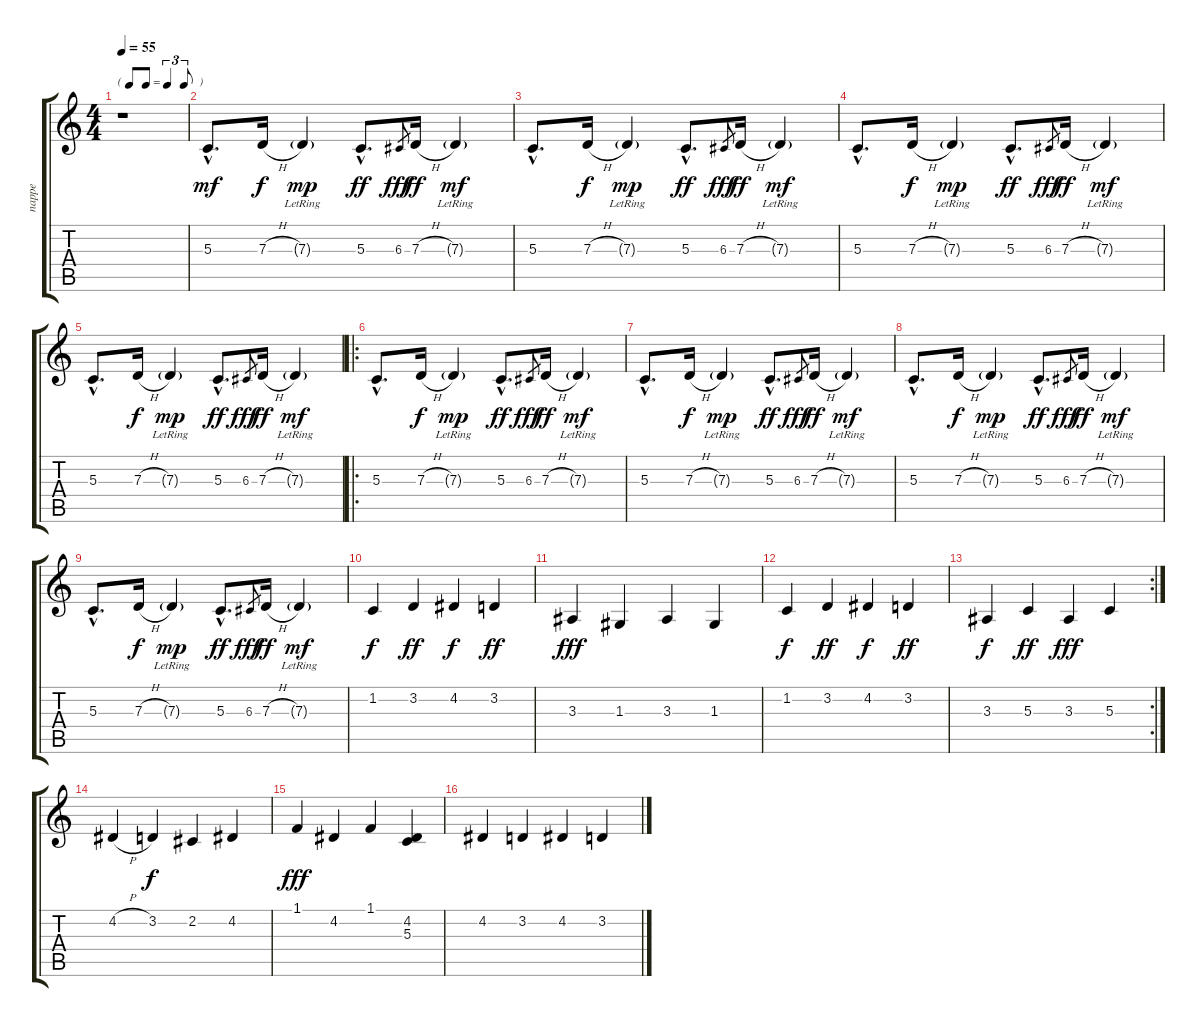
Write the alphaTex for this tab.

\track ("nappe" "nappe") {instrument lead3calliope}
\staff {score tabs}
\tuning (E4 B3 G3 D3 A2 E2) {hide}
\ts (4 4)
\tf triplet8th
\tempo 55
\clef g2
\ks c
r.1{dy mf instrument lead3calliope} |
5.3{hac}.8{d} 7.3{h}.16{dy f} 7.3{g lr}.4{dy mp} 5.3{hac}.8{d dy ff} 6.3.8{gr dy fff} 7.3{h}.16{dy ff} 7.3{g lr}.4{dy mf} |
5.3{hac}.8{d} 7.3{h}.16{dy f} 7.3{g lr}.4{dy mp} 5.3{hac}.8{d dy ff} 6.3.8{gr dy fff} 7.3{h}.16{dy ff} 7.3{g lr}.4{dy mf} |
5.3{hac}.8{d} 7.3{h}.16{dy f} 7.3{g lr}.4{dy mp} 5.3{hac}.8{d dy ff} 6.3.8{gr dy fff} 7.3{h}.16{dy ff} 7.3{g lr}.4{dy mf} |
5.3{hac}.8{d} 7.3{h}.16{dy f} 7.3{g lr}.4{dy mp} 5.3{hac}.8{d dy ff} 6.3.8{gr dy fff} 7.3{h}.16{dy ff} 7.3{g lr}.4{dy mf} |
\ro
5.3{hac}.8{d} 7.3{h}.16{dy f} 7.3{g lr}.4{dy mp} 5.3{hac}.8{d dy ff} 6.3.8{gr dy fff} 7.3{h}.16{dy ff} 7.3{g lr}.4{dy mf} |
5.3{hac}.8{d} 7.3{h}.16{dy f} 7.3{g lr}.4{dy mp} 5.3{hac}.8{d dy ff} 6.3.8{gr dy fff} 7.3{h}.16{dy ff} 7.3{g lr}.4{dy mf} |
5.3{hac}.8{d} 7.3{h}.16{dy f} 7.3{g lr}.4{dy mp} 5.3{hac}.8{d dy ff} 6.3.8{gr dy fff} 7.3{h}.16{dy ff} 7.3{g lr}.4{dy mf} |
5.3{hac}.8{d} 7.3{h}.16{dy f} 7.3{g lr}.4{dy mp} 5.3{hac}.8{d dy ff} 6.3.8{gr dy fff} 7.3{h}.16{dy ff} 7.3{g lr}.4{dy mf} |
1.2.4{dy f} 3.2.4{dy ff} 4.2.4{dy f} 3.2.4{dy ff} |
3.3.4{dy fff} 1.3.4 3.3.4 1.3.4 |
1.2.4{dy f} 3.2.4{dy ff} 4.2.4{dy f} 3.2.4{dy ff} |
\rc 2
3.3.4{dy f} 5.3.4{dy ff} 3.3.4{dy fff} 5.3.4 |
4.2{h}.4 3.2.4{dy f} 2.2.4 4.2.4 |
1.1.4{dy fff} 4.2.4 1.1.4 (4.2 5.3).4 |
4.2.4 3.2.4 4.2.4 3.2.4
